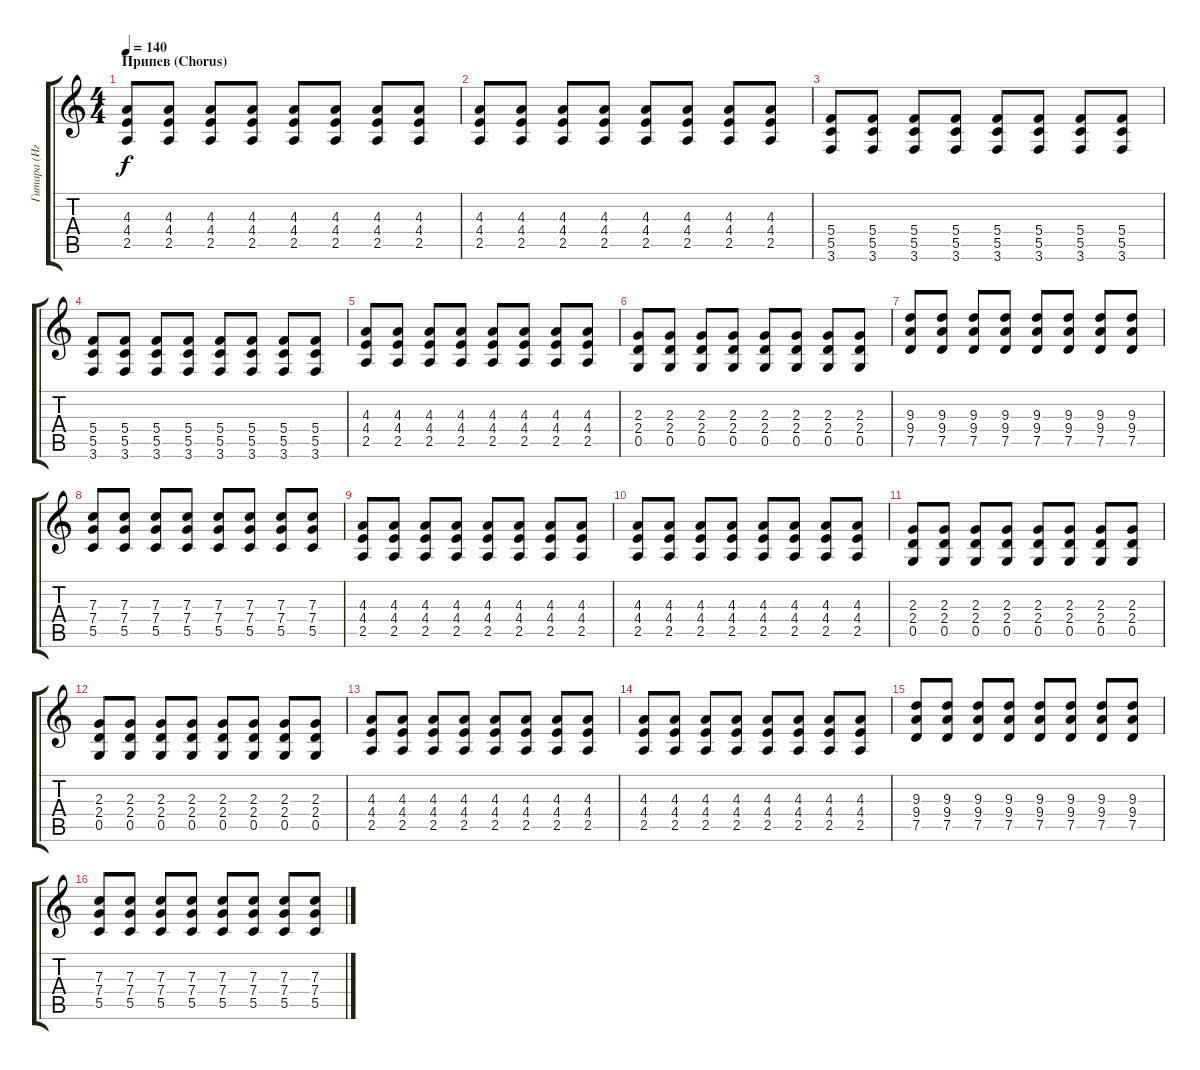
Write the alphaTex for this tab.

\track ("Гитара (Игорь \"Jeff\" Поляков)" "Гитара (Иг") {instrument distortionguitar}
\staff {score tabs}
\tuning (D4 A3 F3 C3 G2 D2) {hide}
\ts (4 4)
\section ("" "Припев (Chorus)")
\tempo 140
\clef g2
\ks c
(4.3 4.4 2.5).8{dy f} (4.3 4.4 2.5).8 (4.3 4.4 2.5).8 (4.3 4.4 2.5).8 (4.3 4.4 2.5).8 (4.3 4.4 2.5).8 (4.3 4.4 2.5).8 (4.3 4.4 2.5).8 |
(4.3 4.4 2.5).8 (4.3 4.4 2.5).8 (4.3 4.4 2.5).8 (4.3 4.4 2.5).8 (4.3 4.4 2.5).8 (4.3 4.4 2.5).8 (4.3 4.4 2.5).8 (4.3 4.4 2.5).8 |
(5.4 5.5 3.6).8 (5.4 5.5 3.6).8 (5.4 5.5 3.6).8 (5.4 5.5 3.6).8 (5.4 5.5 3.6).8 (5.4 5.5 3.6).8 (5.4 5.5 3.6).8 (5.4 5.5 3.6).8 |
(5.4 5.5 3.6).8 (5.4 5.5 3.6).8 (5.4 5.5 3.6).8 (5.4 5.5 3.6).8 (5.4 5.5 3.6).8 (5.4 5.5 3.6).8 (5.4 5.5 3.6).8 (5.4 5.5 3.6).8 |
(4.3 4.4 2.5).8 (4.3 4.4 2.5).8 (4.3 4.4 2.5).8 (4.3 4.4 2.5).8 (4.3 4.4 2.5).8 (4.3 4.4 2.5).8 (4.3 4.4 2.5).8 (4.3 4.4 2.5).8 |
(2.3 2.4 0.5).8 (2.3 2.4 0.5).8 (2.3 2.4 0.5).8 (2.3 2.4 0.5).8 (2.3 2.4 0.5).8 (2.3 2.4 0.5).8 (2.3 2.4 0.5).8 (2.3 2.4 0.5).8 |
(9.3 9.4 7.5).8 (9.3 9.4 7.5).8 (9.3 9.4 7.5).8 (9.3 9.4 7.5).8 (9.3 9.4 7.5).8 (9.3 9.4 7.5).8 (9.3 9.4 7.5).8 (9.3 9.4 7.5).8 |
(7.3 7.4 5.5).8 (7.3 7.4 5.5).8 (7.3 7.4 5.5).8 (7.3 7.4 5.5).8 (7.3 7.4 5.5).8 (7.3 7.4 5.5).8 (7.3 7.4 5.5).8 (7.3 7.4 5.5).8 |
(4.3 4.4 2.5).8 (4.3 4.4 2.5).8 (4.3 4.4 2.5).8 (4.3 4.4 2.5).8 (4.3 4.4 2.5).8 (4.3 4.4 2.5).8 (4.3 4.4 2.5).8 (4.3 4.4 2.5).8 |
(4.3 4.4 2.5).8 (4.3 4.4 2.5).8 (4.3 4.4 2.5).8 (4.3 4.4 2.5).8 (4.3 4.4 2.5).8 (4.3 4.4 2.5).8 (4.3 4.4 2.5).8 (4.3 4.4 2.5).8 |
(2.3 2.4 0.5).8 (2.3 2.4 0.5).8 (2.3 2.4 0.5).8 (2.3 2.4 0.5).8 (2.3 2.4 0.5).8 (2.3 2.4 0.5).8 (2.3 2.4 0.5).8 (2.3 2.4 0.5).8 |
(2.3 2.4 0.5).8 (2.3 2.4 0.5).8 (2.3 2.4 0.5).8 (2.3 2.4 0.5).8 (2.3 2.4 0.5).8 (2.3 2.4 0.5).8 (2.3 2.4 0.5).8 (2.3 2.4 0.5).8 |
(4.3 4.4 2.5).8 (4.3 4.4 2.5).8 (4.3 4.4 2.5).8 (4.3 4.4 2.5).8 (4.3 4.4 2.5).8 (4.3 4.4 2.5).8 (4.3 4.4 2.5).8 (4.3 4.4 2.5).8 |
(4.3 4.4 2.5).8 (4.3 4.4 2.5).8 (4.3 4.4 2.5).8 (4.3 4.4 2.5).8 (4.3 4.4 2.5).8 (4.3 4.4 2.5).8 (4.3 4.4 2.5).8 (4.3 4.4 2.5).8 |
(9.3 9.4 7.5).8 (9.3 9.4 7.5).8 (9.3 9.4 7.5).8 (9.3 9.4 7.5).8 (9.3 9.4 7.5).8 (9.3 9.4 7.5).8 (9.3 9.4 7.5).8 (9.3 9.4 7.5).8 |
(7.3 7.4 5.5).8 (7.3 7.4 5.5).8 (7.3 7.4 5.5).8 (7.3 7.4 5.5).8 (7.3 7.4 5.5).8 (7.3 7.4 5.5).8 (7.3 7.4 5.5).8 (7.3 7.4 5.5).8
